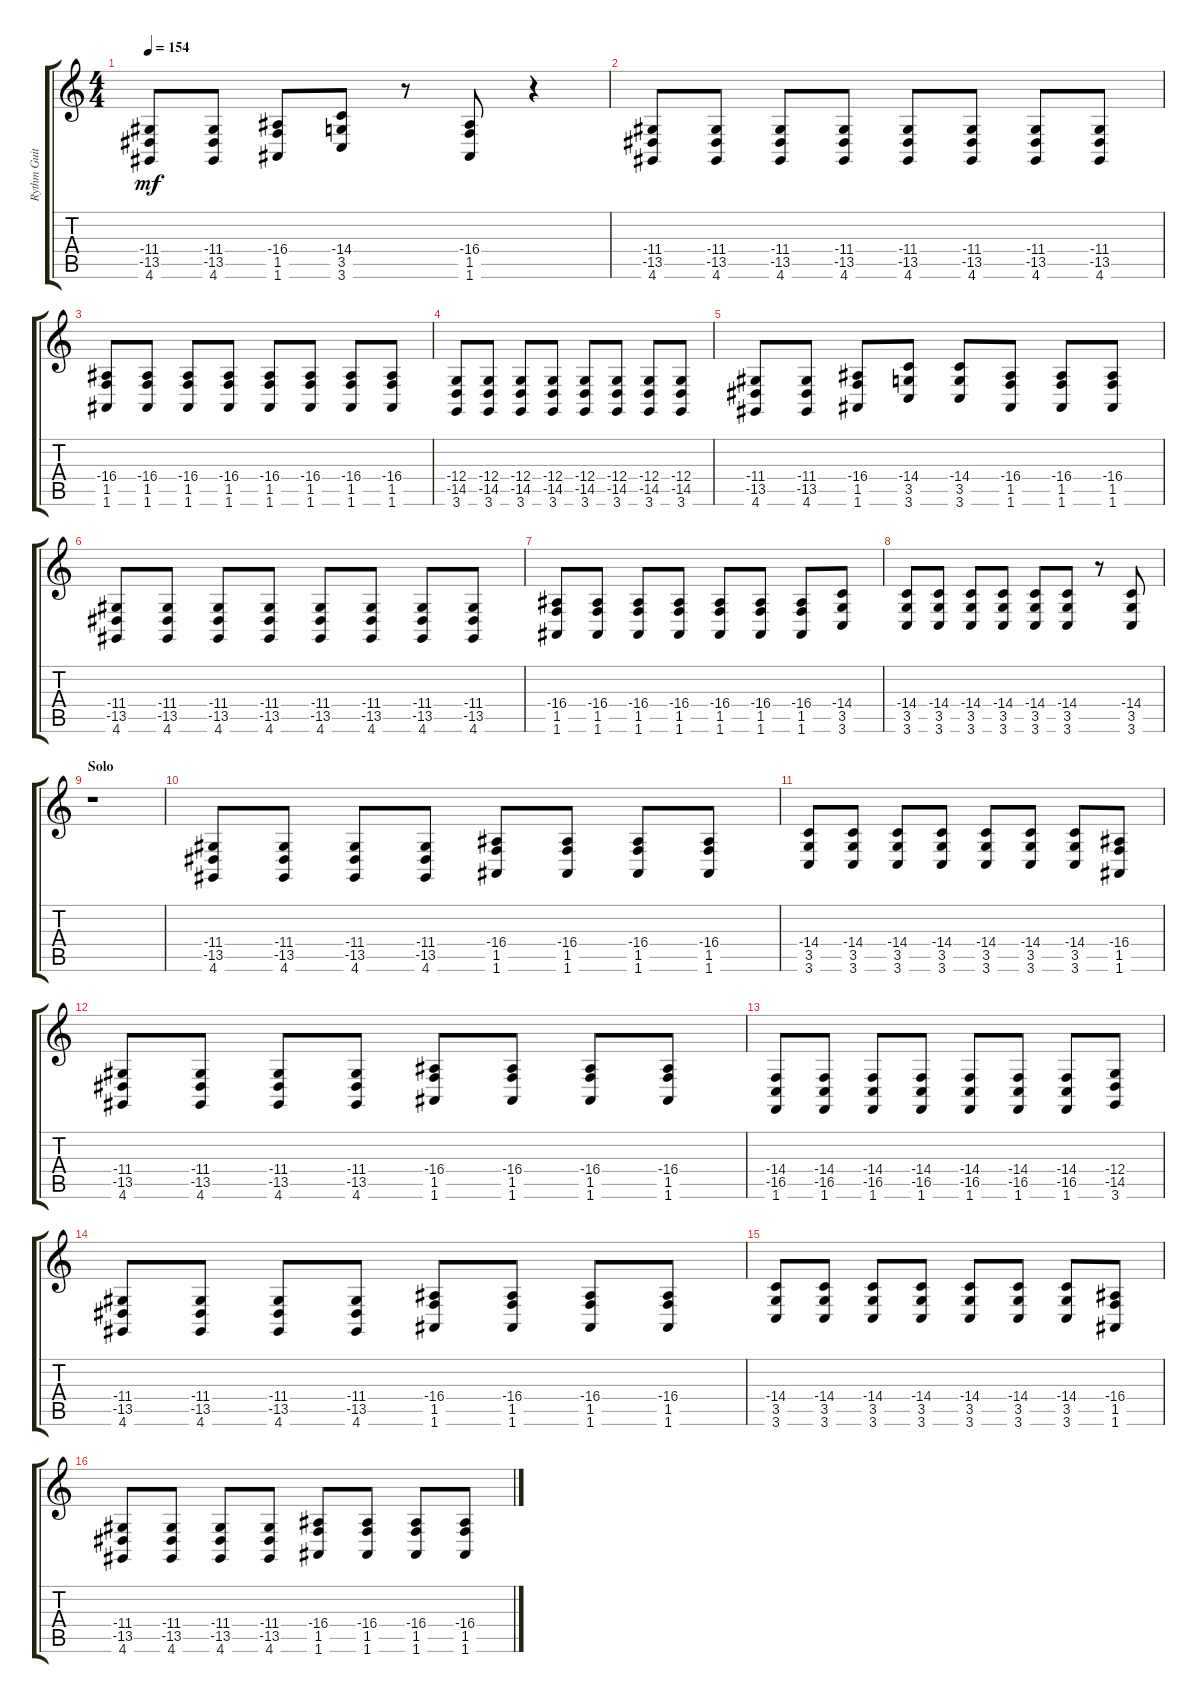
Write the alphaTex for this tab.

\track ("Rythm Guitar" "Rythm Guit") {instrument overdrivenguitar}
\staff {score tabs}
\tuning (E4 B3 G3 D3 A2 E2) {hide}
\ts (4 4)
\tempo 154
\clef g2
\ks c
(-11.4 -13.5 4.6).8{dy mf} (-11.4 -13.5 4.6).8 (-16.4 1.5 1.6).8 (-14.4 3.5 3.6).8 r.8 (-16.4 1.5 1.6).8 r.4 |
(-11.4 -13.5 4.6).8 (-11.4 -13.5 4.6).8 (-11.4 -13.5 4.6).8 (-11.4 -13.5 4.6).8 (-11.4 -13.5 4.6).8 (-11.4 -13.5 4.6).8 (-11.4 -13.5 4.6).8 (-11.4 -13.5 4.6).8 |
(-16.4 1.5 1.6).8 (-16.4 1.5 1.6).8 (-16.4 1.5 1.6).8 (-16.4 1.5 1.6).8 (-16.4 1.5 1.6).8 (-16.4 1.5 1.6).8 (-16.4 1.5 1.6).8 (-16.4 1.5 1.6).8 |
(-12.4 -14.5 3.6).8 (-12.4 -14.5 3.6).8 (-12.4 -14.5 3.6).8 (-12.4 -14.5 3.6).8 (-12.4 -14.5 3.6).8 (-12.4 -14.5 3.6).8 (-12.4 -14.5 3.6).8 (-12.4 -14.5 3.6).8 |
(-11.4 -13.5 4.6).8 (-11.4 -13.5 4.6).8 (-16.4 1.5 1.6).8 (-14.4 3.5 3.6).8 (-14.4 3.5 3.6).8 (-16.4 1.5 1.6).8 (-16.4 1.5 1.6).8 (-16.4 1.5 1.6).8 |
(-11.4 -13.5 4.6).8 (-11.4 -13.5 4.6).8 (-11.4 -13.5 4.6).8 (-11.4 -13.5 4.6).8 (-11.4 -13.5 4.6).8 (-11.4 -13.5 4.6).8 (-11.4 -13.5 4.6).8 (-11.4 -13.5 4.6).8 |
(-16.4 1.5 1.6).8 (-16.4 1.5 1.6).8 (-16.4 1.5 1.6).8 (-16.4 1.5 1.6).8 (-16.4 1.5 1.6).8 (-16.4 1.5 1.6).8 (-16.4 1.5 1.6).8 (-14.4 3.5 3.6).8 |
(-14.4 3.5 3.6).8 (-14.4 3.5 3.6).8 (-14.4 3.5 3.6).8 (-14.4 3.5 3.6).8 (-14.4 3.5 3.6).8 (-14.4 3.5 3.6).8 r.8 (-14.4 3.5 3.6).8 |
\section ("" "Solo")
r.1 |
(-11.4 -13.5 4.6).8 (-11.4 -13.5 4.6).8 (-11.4 -13.5 4.6).8 (-11.4 -13.5 4.6).8 (-16.4 1.5 1.6).8 (-16.4 1.5 1.6).8 (-16.4 1.5 1.6).8 (-16.4 1.5 1.6).8 |
(-14.4 3.5 3.6).8 (-14.4 3.5 3.6).8 (-14.4 3.5 3.6).8 (-14.4 3.5 3.6).8 (-14.4 3.5 3.6).8 (-14.4 3.5 3.6).8 (-14.4 3.5 3.6).8 (-16.4 1.5 1.6).8 |
(-11.4 -13.5 4.6).8 (-11.4 -13.5 4.6).8 (-11.4 -13.5 4.6).8 (-11.4 -13.5 4.6).8 (-16.4 1.5 1.6).8 (-16.4 1.5 1.6).8 (-16.4 1.5 1.6).8 (-16.4 1.5 1.6).8 |
(-14.4 -16.5 1.6).8 (-14.4 -16.5 1.6).8 (-14.4 -16.5 1.6).8 (-14.4 -16.5 1.6).8 (-14.4 -16.5 1.6).8 (-14.4 -16.5 1.6).8 (-14.4 -16.5 1.6).8 (-12.4 -14.5 3.6).8 |
(-11.4 -13.5 4.6).8 (-11.4 -13.5 4.6).8 (-11.4 -13.5 4.6).8 (-11.4 -13.5 4.6).8 (-16.4 1.5 1.6).8 (-16.4 1.5 1.6).8 (-16.4 1.5 1.6).8 (-16.4 1.5 1.6).8 |
(-14.4 3.5 3.6).8 (-14.4 3.5 3.6).8 (-14.4 3.5 3.6).8 (-14.4 3.5 3.6).8 (-14.4 3.5 3.6).8 (-14.4 3.5 3.6).8 (-14.4 3.5 3.6).8 (-16.4 1.5 1.6).8 |
(-11.4 -13.5 4.6).8 (-11.4 -13.5 4.6).8 (-11.4 -13.5 4.6).8 (-11.4 -13.5 4.6).8 (-16.4 1.5 1.6).8 (-16.4 1.5 1.6).8 (-16.4 1.5 1.6).8 (-16.4 1.5 1.6).8
